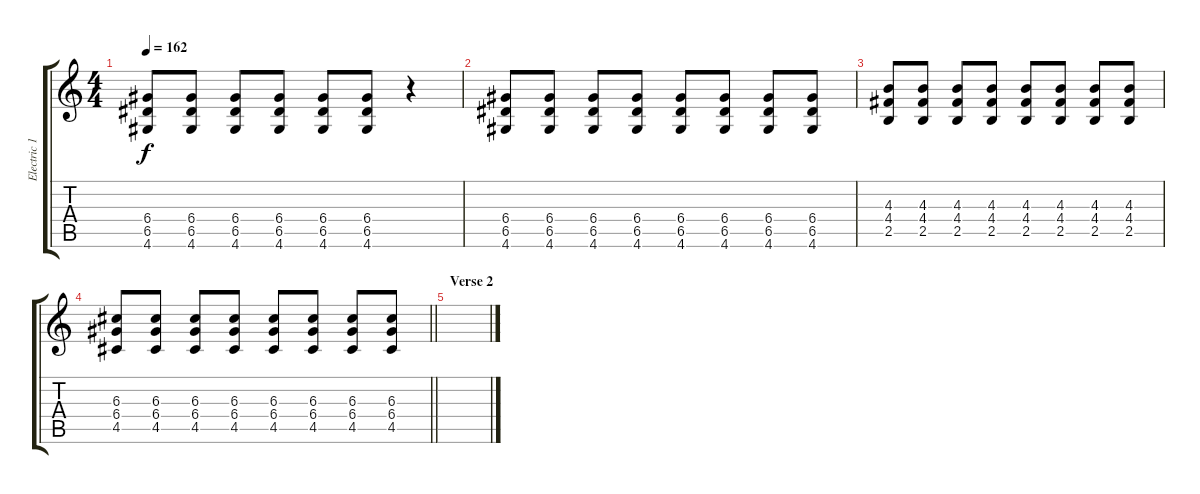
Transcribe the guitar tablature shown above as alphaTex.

\track ("Electric 1" "Electric 1") {instrument overdrivenguitar}
\staff {score tabs}
\tuning (E4 B3 G3 D3 A2 E2) {hide}
\ts (4 4)
\tempo 162
\clef g2
\ks c
(6.4 6.5 4.6).8{dy f} (6.4 6.5 4.6).8 (6.4 6.5 4.6).8 (6.4 6.5 4.6).8 (6.4 6.5 4.6).8 (6.4 6.5 4.6).8 r.4 |
(6.4 6.5 4.6).8 (6.4 6.5 4.6).8 (6.4 6.5 4.6).8 (6.4 6.5 4.6).8 (6.4 6.5 4.6).8 (6.4 6.5 4.6).8 (6.4 6.5 4.6).8 (6.4 6.5 4.6).8 |
(4.3 4.4 2.5).8 (4.3 4.4 2.5).8 (4.3 4.4 2.5).8 (4.3 4.4 2.5).8 (4.3 4.4 2.5).8 (4.3 4.4 2.5).8 (4.3 4.4 2.5).8 (4.3 4.4 2.5).8 |
\barLineRight lightlight
(6.3 6.4 4.5).8 (6.3 6.4 4.5).8 (6.3 6.4 4.5).8 (6.3 6.4 4.5).8 (6.3 6.4 4.5).8 (6.3 6.4 4.5).8 (6.3 6.4 4.5).8 (6.3 6.4 4.5).8 |
\section ("" "Verse 2")
